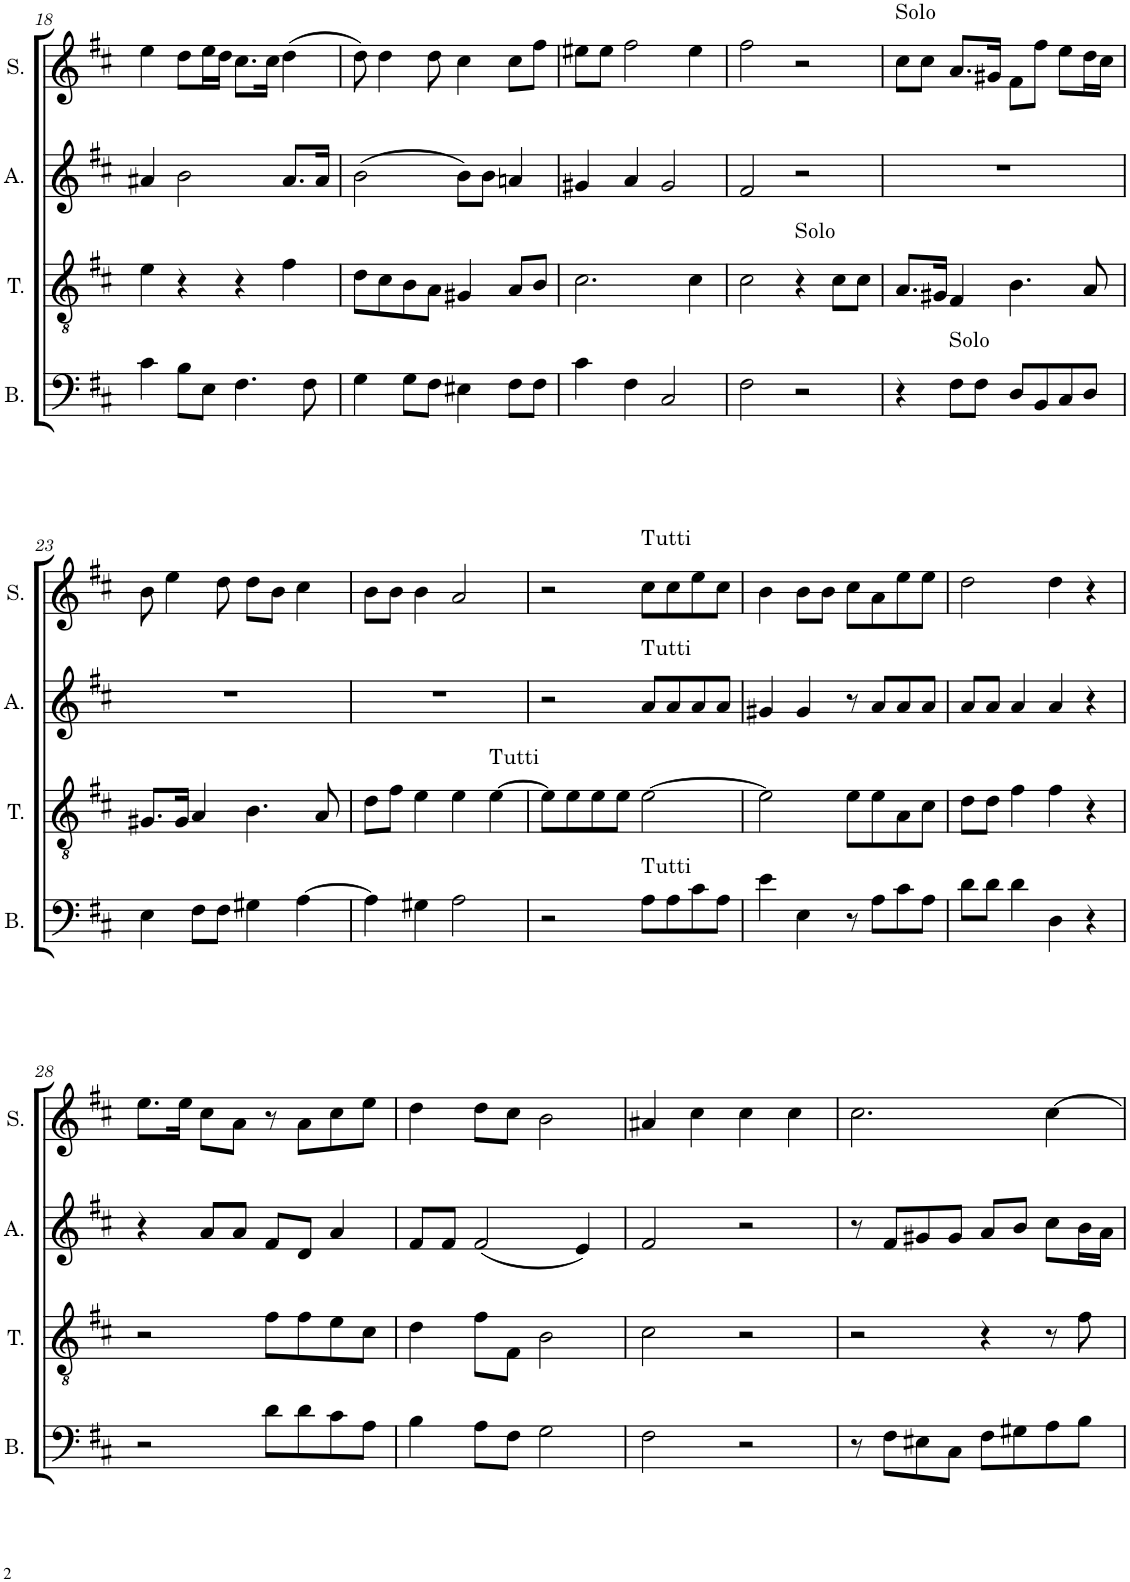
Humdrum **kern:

**kern	**kern	**kern	**kern
*part4	*part3	*part2	*part1
*staff4	*staff3	*staff2	*staff1
*I"Basse	*I"Ténor	*I"Alto	*I"Soprano
*I'B.	*I'T.	*I'A.	*I'S.
!!LO:PB:g=z
*clefF4	*clefGv2	*clefG2	*clefG2
*k[f#c#]	*k[f#c#]	*k[f#c#]	*k[f#c#]
*M4/4	*M4/4	*M4/4	*M4/4
*met(c)	*met(c)	*met(c)	*met(c)
=18	=18	=18	=18
4c#\	4e\	4a#X/	4ee\
8B\L	4r	2b\	8dd\L
8E\J	.	.	16ee\L
.	.	.	16dd\JJ
4.F#\	4r	.	8.cc#\L
.	.	.	16cc#\Jk
.	4f#\	8.a#/L	(4dd\
8F#\	.	.	.
.	.	16a#/Jk	.
=19	=19	=19	=19
4G\	8d\L	(2b\	8dd\)
.	8c#\	.	4dd\
8G\L	8B\	.	.
8F#\J	8A\J	.	8dd\
4E#X\	4G#X/	8b\L)	4cc#\
.	.	8b\J	.
8F#\L	8A/L	4an/	8cc#\L
8F#\J	8B/J	.	8ff#\J
=20	=20	=20	=20
4c#\	2.c#\	4g#X/	8ee#X\L
.	.	.	8ee#\J
4F#\	.	4a/	2ff#\
2C#/	.	2g#/	.
.	4c#\	.	4ee#\
=21	=21	=21	=21
2F#\	2c#\	2f#/	2ff#\
!	!LO:TX:a:t=Solo	!	!
2r	4r	2r	2r
.	8c#\L	.	.
.	8c#\J	.	.
=22	=22	=22	=22
!	!	!	!LO:TX:a:t=Solo
4r	8.A/L	1r	8cc#\L
.	.	.	8cc#\J
.	16G#X/Jk	.	.
!LO:TX:a:t=Solo	!	!	!
8F#\L	4F#/	.	8.a/L
8F#\J	.	.	.
.	.	.	16g#X/Jk
8D/L	4.B\	.	8f#\L
8BB/	.	.	8ff#\J
8C#/	.	.	8ee\L
8D/J	8A/	.	16dd\L
.	.	.	16cc#\JJ
!!LO:LB:g=z
=23	=23	=23	=23
4E\	8.G#X/L	1r	8b\
.	.	.	4ee\
.	16G#/Jk	.	.
8F#\L	4A/	.	.
8F#\J	.	.	8dd\
4G#X\	4.B\	.	8dd\L
.	.	.	8b\J
[4A\	.	.	4cc#\
.	8A/	.	.
=24	=24	=24	=24
4A\]	8d\L	1r	8b\L
.	8f#\J	.	8b\J
4G#X\	4e\	.	4b\
2A\	4e\	.	2a/
!	!LO:TX:a:t=Tutti	!	!
.	[4e\	.	.
=25	=25	=25	=25
2r	8e\L]	2r	2r
.	8e\	.	.
.	8e\	.	.
.	8e\J	.	.
!	!	!	!LO:TX:a:t=Tutti
!	!	!LO:TX:a:t=Tutti	!
!LO:TX:a:t=Tutti	!	!	!
8A\L	[2e\	8a/L	8cc#\L
8A\	.	8a/	8cc#\
8c#\	.	8a/	8ee\
8A\J	.	8a/J	8cc#\J
=26	=26	=26	=26
4e\	2e\]	4g#X/	4b\
4E\	.	4g#/	8b\L
.	.	.	8b\J
8r	8e\L	8r	8cc#\L
8A\L	8e\	8a/L	8a\
8c#\	8A\	8a/	8ee\
8A\J	8c#\J	8a/J	8ee\J
=27	=27	=27	=27
8d\L	8d\L	8a/L	2dd\
8d\J	8d\J	8a/J	.
4d\	4f#\	4a/	.
4D\	4f#\	4a/	4dd\
4r	4r	4r	4r
!!LO:LB:g=z
=28	=28	=28	=28
2r	2r	4r	8.ee\L
.	.	.	16ee\Jk
.	.	8a/L	8cc#\L
.	.	8a/J	8a\J
8d\L	8f#\L	8f#/L	8r
8d\	8f#\	8d/J	8a\L
8c#\	8e\	4a/	8cc#\
8A\J	8c#\J	.	8ee\J
=29	=29	=29	=29
4B\	4d\	8f#/L	4dd\
.	.	8f#/J	.
8A\L	8f#\L	(2f#/	8dd\L
8F#\J	8F#\J	.	8cc#\J
2G\	2B\	.	2b\
.	.	4e/)	.
=30	=30	=30	=30
2F#\	2c#\	2f#/	4a#X/
.	.	.	4cc#\
2r	2r	2r	4cc#\
.	.	.	4cc#\
=31	=31	=31	=31
8r	2r	8r	2.cc#\
8F#\L	.	8f#/L	.
8E#X\	.	8g#X/	.
8C#\J	.	8g#/J	.
8F#\L	4r	8a/L	.
8G#X\	.	8b/J	.
8A\	8r	8cc#\L	[4cc#\
8B\J	8f#\	16b\L	.
.	.	16a\JJ	.
=	=	=	=
*-	*-	*-	*-
